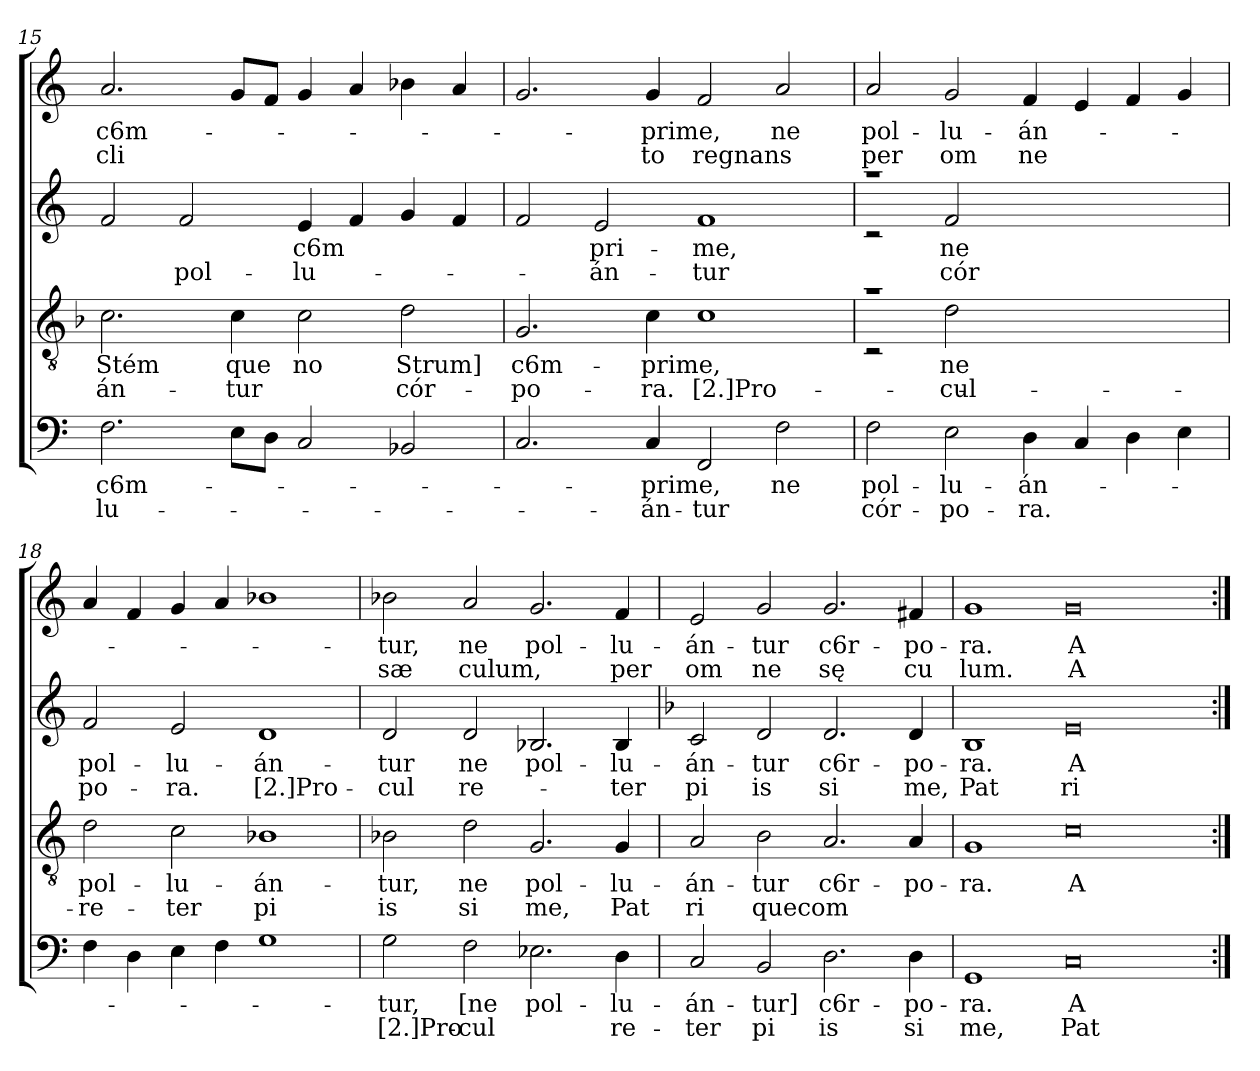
**kern	**text	**text	**kern	**text	**text	**kern	**text	**text	**kern	**text	**text
*part4	*part4	*part4	*part3	*part3	*part3	*part2	*part2	*part2	*part1	*part1	*part1
*staff4	*staff4	*staff4	*staff3	*staff3	*staff3	*staff2	*staff2	*staff2	*staff1	*staff1	*staff1
*clefF4	*	*	*clefGv2	*	*	*clefG2	*	*	*clefG2	*	*
*k[]	*	*	*k[b-]	*	*	*k[]	*	*	*k[]	*	*
*C:	*	*	*F:	*	*	*C:	*	*	*C:	*	*
=15	=15	=15	=15	=15	=15	=15	=15	=15	=15	=15	=15
!	!LO:LY:b	!LO:LY:b	!	!LO:LY:b	!LO:LY:b	!	!	!	!	!LO:LY:b	!LO:LY:b
2.F\	c6m-	-lu-	2.c\	Stém	-án-	2f/	.	.	2.a/	c6m-	cli
!	!	!	!	!	!	!	!	!LO:LY:b	!	!	!
.	.	.	.	.	.	2f/	.	pol-	.	.	.
!	!	!	!	!LO:LY:b	!LO:LY:b	!	!	!	!	!	!
8E\L	.	.	4c\	que	-tur	.	.	.	8g/L	.	.
8D\J	.	.	.	.	.	.	.	.	8f/J	.	.
!	!	!	!	!LO:LY:b	!	!	!LO:LY:b	!LO:LY:b	!	!	!
2C/	.	.	2c\	no	.	4e/	c6m	-lu-	4g/	.	.
.	.	.	.	.	.	4f/	.	.	4a/	.	.
!	!	!	!	!LO:LY:b	!LO:LY:b	!	!	!	!	!	!
2BB-X/	.	.	2d\	Strum]	cór-	4g/	.	.	4b-X\	.	.
.	.	.	.	.	.	4f/	.	.	4a/	.	.
!!LO:PB:g=z
=16	=16	=16	=16	=16	=16	=16	=16	=16	=16	=16	=16
*	*	*	*k[]	*	*	*	*	*	*	*	*
*	*	*	*C:	*	*	*	*	*	*	*	*
!	!	!	!	!LO:LY:b	!LO:LY:b	!	!	!	!	!	!
2.C/	.	.	2.G/	c6m-	-po-	2f/	.	.	2.g/	.	.
!	!	!	!	!	!	!	!LO:LY:b	!LO:LY:b	!	!	!
.	.	.	.	.	.	2e/	pri-	-án-	.	.	.
!	!LO:LY:b	!LO:LY:b	!	!LO:LY:b	!LO:LY:b	!	!	!	!	!LO:LY:b	!LO:LY:b
4C/	-prime,	-án-	4c\	-prime,	-ra.	.	.	.	4g/	-prime,	to
!	!	!LO:LY:b	!	!	!LO:LY:b	!	!LO:LY:b	!LO:LY:b	!	!	!LO:LY:b
2FF/	.	-tur	1c	.	[2.]Pro-	1f	-me,	-tur	2f/	.	regnans
!	!LO:LY:b	!	!	!	!	!	!	!	!	!LO:LY:b	!
2F\	ne	.	.	.	.	.	.	.	2a/	ne	.
=17	=17	=17	=17	=17	=17	=17	=17	=17	=17	=17	=17
!	!LO:LY:b	!LO:LY:b	!	!	!	!	!	!	!	!LO:LY:b	!LO:LY:b
*	*	*	*^	*	*	*^	*	*	*	*	*
2F\	pol-	cór-	1ra	2rC	.	.	1raa	2rc	.	.	2a/	pol-	per
!	!LO:LY:b	!LO:LY:b	!	!	!LO:LY:b	!LO:LY:b	!	!	!LO:LY:b	!LO:LY:b	!	!LO:LY:b	!LO:LY:b
2E\	-lu-	-po-	.	2d\	ne	-cul	.	2f/	ne	cór-	2g/	-lu-	om
!	!LO:LY:b	!LO:LY:b	!	!	!	!	!	!	!	!	!	!LO:LY:b	!LO:LY:b
4D\	-án-	-ra.	1ryy	1ryy	.	.	1ryy	1ryy	.	.	4f/	-án-	ne
4C/	.	.	.	.	.	.	.	.	.	.	4e/	.	.
4D\	.	.	.	.	.	.	.	.	.	.	4f/	.	.
4E\	.	.	.	.	.	.	.	.	.	.	4g/	.	.
*	*	*	*v	*v	*	*	*	*	*	*	*	*	*
*	*	*	*	*	*	*v	*v	*	*	*	*	*
=18	=18	=18	=18	=18	=18	=18	=18	=18	=18	=18	=18
!	!	!	!	!LO:LY:b	!LO:LY:b	!	!LO:LY:b	!LO:LY:b	!	!	!
4F\	.	.	2d\	pol-	re-	2f/	pol-	-po-	4a/	.	.
4D\	.	.	.	.	.	.	.	.	4f/	.	.
!	!	!	!	!LO:LY:b	!LO:LY:b	!	!LO:LY:b	!LO:LY:b	!	!	!
4E\	.	.	2c\	-lu-	-ter	2e/	-lu-	-ra.	4g/	.	.
4F\	.	.	.	.	.	.	.	.	4a/	.	.
!	!	!	!	!LO:LY:b	!LO:LY:b	!	!LO:LY:b	!LO:LY:b	!	!	!
1G	.	.	1B-X	-án-	pi	1d	-án-	[2.]Pro-	1b-X	.	.
=19	=19	=19	=19	=19	=19	=19	=19	=19	=19	=19	=19
!	!LO:LY:b	!LO:LY:b	!	!LO:LY:b	!LO:LY:b	!	!LO:LY:b	!LO:LY:b	!	!LO:LY:b	!LO:LY:b
2G\	-tur,	[2.]Pro-	2B-X\	-tur,	is	2d/	-tur	-cul	2b-X\	-tur,	sæ
!	!LO:LY:b	!LO:LY:b	!	!LO:LY:b	!LO:LY:b	!	!LO:LY:b	!LO:LY:b	!	!LO:LY:b	!LO:LY:b
2F\	[ne	-cul	2d\	ne	si	2d/	ne	re-	2a/	ne	culum,
!	!LO:LY:b	!	!	!LO:LY:b	!LO:LY:b	!	!LO:LY:b	!	!	!LO:LY:b	!
2.E-X\	pol-	.	2.G/	pol-	me,	2.B-/	pol-	.	2.g/	pol-	.
!	!LO:LY:b	!LO:LY:b	!	!LO:LY:b	!LO:LY:b	!	!LO:LY:b	!LO:LY:b	!	!LO:LY:b	!LO:LY:b
4D\	-lu-	re-	4G/	-lu-	Pat	4B-/	-lu-	-ter	4f/	-lu-	per
=20	=20	=20	=20	=20	=20	=20	=20	=20	=20	=20	=20
*	*	*	*	*	*	*k[b-]	*	*	*	*	*
*	*	*	*	*	*	*F:	*	*	*	*	*
!	!LO:LY:b	!LO:LY:b	!	!LO:LY:b	!LO:LY:b	!	!LO:LY:b	!LO:LY:b	!	!LO:LY:b	!LO:LY:b
2C/	-án-	-ter	2A/	-án-	ri	2c/	-án-	pi	2e/	-án-	om
!	!LO:LY:b	!LO:LY:b	!	!LO:LY:b	!LO:LY:b	!	!LO:LY:b	!LO:LY:b	!	!LO:LY:b	!LO:LY:b
2BB/	-tur]	pi	2B\	-tur	quecom	2d/	-tur	is	2g/	-tur	ne
!	!LO:LY:b	!LO:LY:b	!	!LO:LY:b	!	!	!LO:LY:b	!LO:LY:b	!	!LO:LY:b	!LO:LY:b
2.D\	c6r-	is	2.A/	c6r-	.	2.d/	c6r-	si	2.g/	c6r-	sę
!	!LO:LY:b	!LO:LY:b	!	!LO:LY:b	!	!	!LO:LY:b	!LO:LY:b	!	!LO:LY:b	!LO:LY:b
4D\	-po-	si	4A/	-po-	.	4d/	-po-	me,	4f#X</	-po-	cu
!!LO:LB:g=z
=21	=21	=21	=21	=21	=21	=21	=21	=21	=21	=21	=21
*	*	*	*	*	*	*k[]	*	*	*	*	*
*	*	*	*	*	*	*C:	*	*	*	*	*
!	!LO:LY:b	!LO:LY:b	!	!LO:LY:b	!	!	!LO:LY:b	!LO:LY:b	!	!LO:LY:b	!LO:LY:b
1GG	-ra.	me,	1G	-ra.	.	1B	-ra.	Pat	1g	-ra.	lum.
!	!LO:LY:b	!LO:LY:b	!	!LO:LY:b	!	!	!LO:LY:b	!LO:LY:b	!	!LO:LY:b	!LO:LY:b
0C	A	Pat	0c	A	.	0e	A	ri	0g	A-	A
=:|!	=:|!	=:|!	=:|!	=:|!	=:|!	=:|!	=:|!	=:|!	=:|!	=:|!	=:|!
*-	*-	*-	*-	*-	*-	*-	*-	*-	*-	*-	*-
